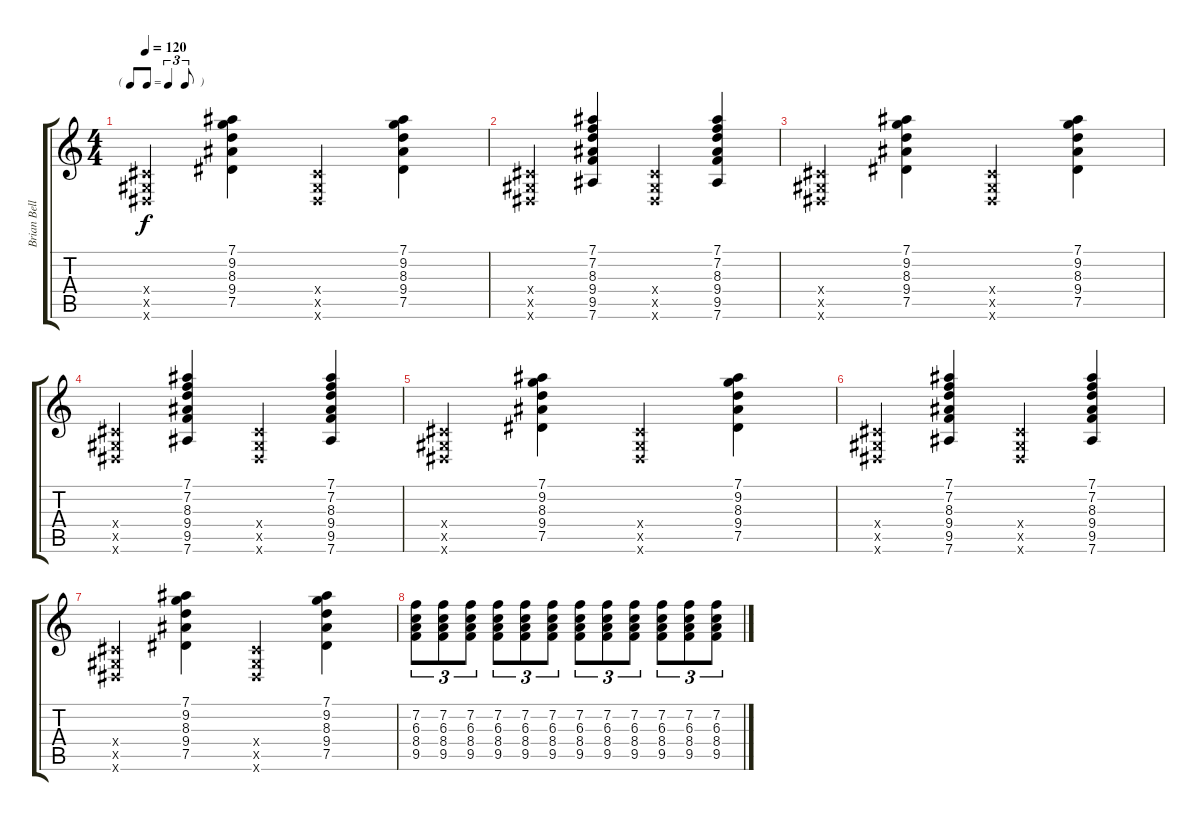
\track ("Brian Bell - Guitar" "Brian Bell") {instrument electricguitarclean}
\staff {score tabs}
\tuning (Eb4 Bb3 Gb3 Db3 Ab2 Eb2) {hide}
\ts (4 4)
\tf triplet8th
\tempo 120
\clef g2
\ks c
(0.4{x} 0.5{x} 0.6{x}).4{dy f} (7.1 9.2 8.3 9.4 7.5).4 (0.4{x} 0.5{x} 0.6{x}).4 (7.1 9.2 8.3 9.4 7.5).4 |
(0.4{x} 0.5{x} 0.6{x}).4 (7.1 7.2 8.3 9.4 9.5 7.6).4 (0.4{x} 0.5{x} 0.6{x}).4 (7.1 7.2 8.3 9.4 9.5 7.6).4 |
(0.4{x} 0.5{x} 0.6{x}).4 (7.1 9.2 8.3 9.4 7.5).4 (0.4{x} 0.5{x} 0.6{x}).4 (7.1 9.2 8.3 9.4 7.5).4 |
(0.4{x} 0.5{x} 0.6{x}).4 (7.1 7.2 8.3 9.4 9.5 7.6).4 (0.4{x} 0.5{x} 0.6{x}).4 (7.1 7.2 8.3 9.4 9.5 7.6).4 |
(0.4{x} 0.5{x} 0.6{x}).4 (7.1 9.2 8.3 9.4 7.5).4 (0.4{x} 0.5{x} 0.6{x}).4 (7.1 9.2 8.3 9.4 7.5).4 |
(0.4{x} 0.5{x} 0.6{x}).4 (7.1 7.2 8.3 9.4 9.5 7.6).4 (0.4{x} 0.5{x} 0.6{x}).4 (7.1 7.2 8.3 9.4 9.5 7.6).4 |
(0.4{x} 0.5{x} 0.6{x}).4 (7.1 9.2 8.3 9.4 7.5).4 (0.4{x} 0.5{x} 0.6{x}).4 (7.1 9.2 8.3 9.4 7.5).4 |
(7.2 6.3 8.4 9.5).8{tu (3 2) instrument overdrivenguitar} (7.2 6.3 8.4 9.5).8{tu (3 2)} (7.2 6.3 8.4 9.5).8{tu (3 2)} (7.2 6.3 8.4 9.5).8{tu (3 2)} (7.2 6.3 8.4 9.5).8{tu (3 2)} (7.2 6.3 8.4 9.5).8{tu (3 2)} (7.2 6.3 8.4 9.5).8{tu (3 2)} (7.2 6.3 8.4 9.5).8{tu (3 2)} (7.2 6.3 8.4 9.5).8{tu (3 2)} (7.2 6.3 8.4 9.5).8{tu (3 2)} (7.2 6.3 8.4 9.5).8{tu (3 2)} (7.2 6.3 8.4 9.5).8{tu (3 2)}
